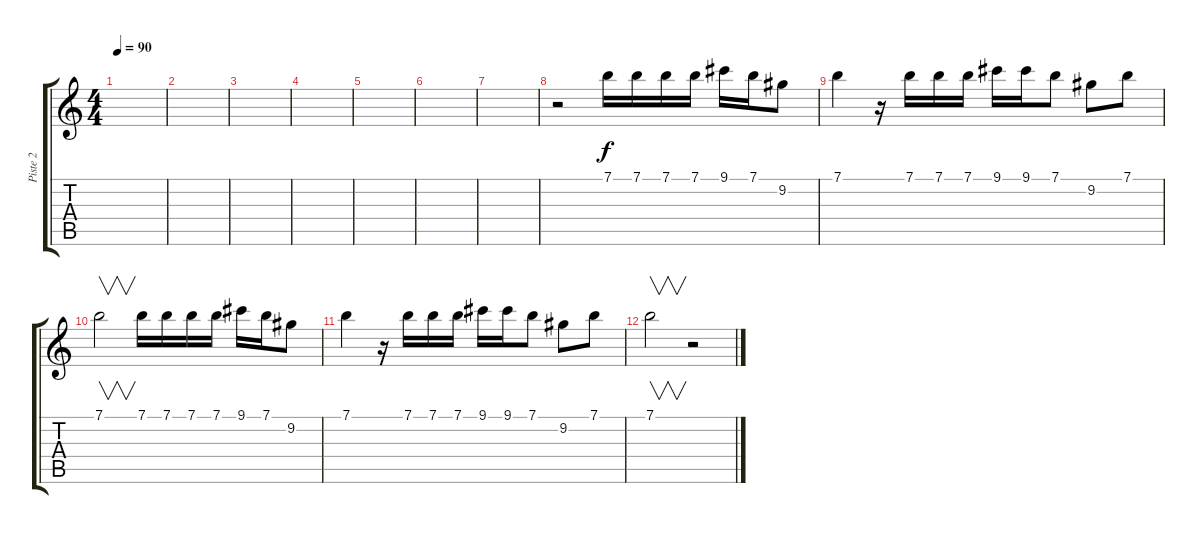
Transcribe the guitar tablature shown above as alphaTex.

\track ("Piste 2" "Piste 2") {instrument distortionguitar}
\staff {score tabs}
\tuning (E4 B3 G3 D3 A2 E2) {hide}
\ts (4 4)
\tempo 90
\clef g2
\ks c
|
|
|
|
|
|
|
r.2 7.1.16 7.1.16 7.1.16 7.1.16 9.1.16 7.1.16 9.2.8 |
7.1.4 r.16 7.1.16 7.1.16 7.1.16 9.1.16 9.1.16 7.1.8 9.2.8 7.1.8 |
7.1.2{v} 7.1.16 7.1.16 7.1.16 7.1.16 9.1.16 7.1.16 9.2.8 |
7.1.4 r.16 7.1.16 7.1.16 7.1.16 9.1.16 9.1.16 7.1.8 9.2.8 7.1.8 |
7.1.2{v} r.2
